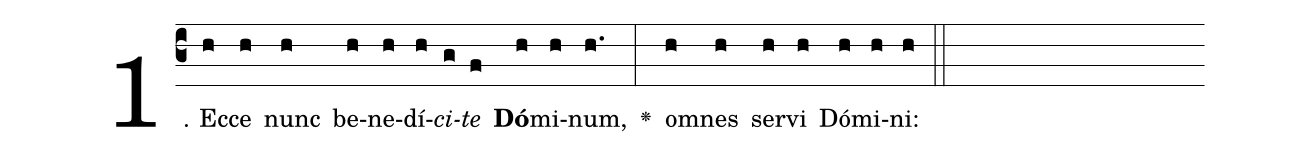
%%
(c3)1. Ec(h)ce(h) nunc(h) be(h)ne(h)dí(h)<i>ci</i>(g)<i>te</i>(f) <b>Dó</b>(h)mi(h)num,(h.) <v>\greheightstar</v>(:) om(h)nes(h) ser(h)vi(h) Dó(h)mi(h)ni:(h) (::)
